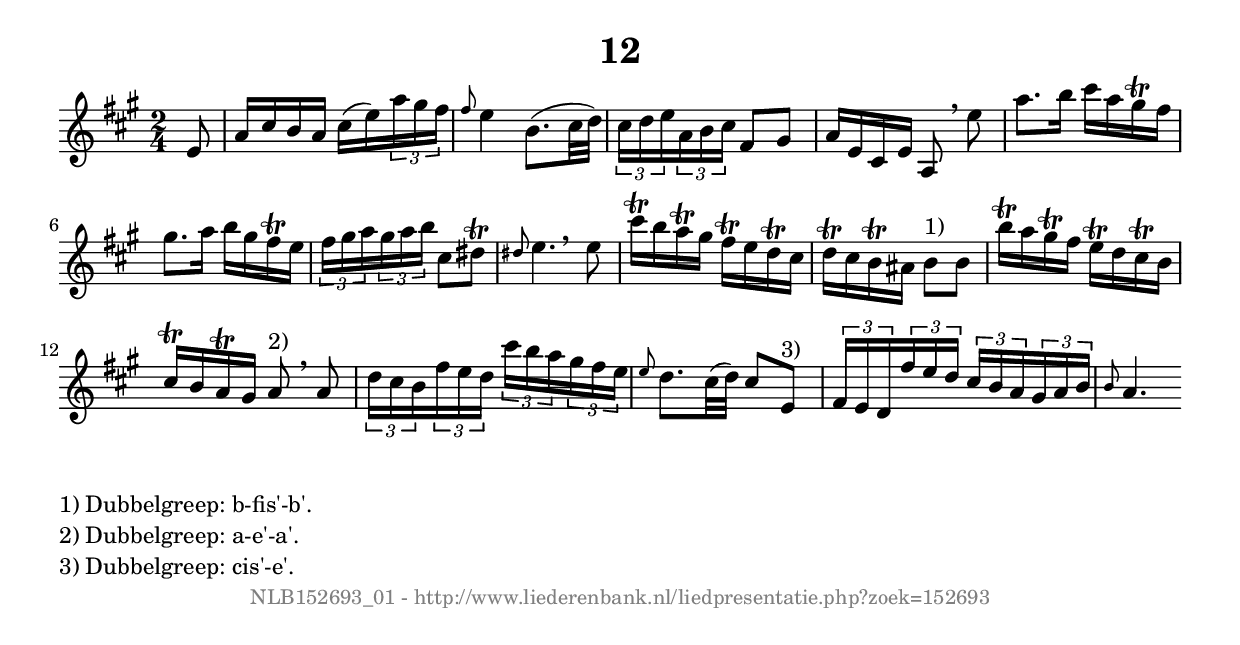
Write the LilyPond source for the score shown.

%
% produced by wce2krn 1.64 (7 June 2014)
%
\version"2.16"
#(append! paper-alist '(("long" . (cons (* 210 mm) (* 2000 mm)))))
#(set-default-paper-size "long")
sb = {\breathe}
mBreak = {\breathe }
bBreak = {\breathe }
x = {\once\override NoteHead #'style = #'cross }
gl=\glissando
itime={\override Staff.TimeSignature #'stencil = ##f }
ficta = {\once\set suggestAccidentals = ##t}
fine = {\once\override Score.RehearsalMark #'self-alignment-X = #1 \mark \markup {\italic{Fine}}}
dc = {\once\override Score.RehearsalMark #'self-alignment-X = #1 \mark \markup {\italic{D.C.}}}
dcf = {\once\override Score.RehearsalMark #'self-alignment-X = #1 \mark \markup {\italic{D.C. al Fine}}}
dcc = {\once\override Score.RehearsalMark #'self-alignment-X = #1 \mark \markup {\italic{D.C. al Coda}}}
ds = {\once\override Score.RehearsalMark #'self-alignment-X = #1 \mark \markup {\italic{D.S.}}}
dsf = {\once\override Score.RehearsalMark #'self-alignment-X = #1 \mark \markup {\italic{D.S. al Fine}}}
dsc = {\once\override Score.RehearsalMark #'self-alignment-X = #1 \mark \markup {\italic{D.S. al Coda}}}
pv = {\set Score.repeatCommands = #'((volta "1"))}
sv = {\set Score.repeatCommands = #'((volta "2"))}
tv = {\set Score.repeatCommands = #'((volta "3"))}
qv = {\set Score.repeatCommands = #'((volta "4"))}
xv = {\set Score.repeatCommands = #'((volta #f))}
\header{ tagline = ""
title = "12"
}
\score {{
\key a \major
\relative g'
{
\set melismaBusyProperties = #'()
\partial 32*4
\time 2/4
\tempo 4=120
\override Score.MetronomeMark #'transparent = ##t
\override Score.RehearsalMark #'break-visibility = #(vector #t #t #f)
e8 a16 cis b a cis( e) \times 2/3 { a gis fis } \grace { fis8 } e4 b8.( cis32 d) \times 2/3 { cis16 d e } \times 2/3 { a, b cis } fis,8 gis a16 e cis e a,8 \sb e'' a8. b16 cis a gis^\trill fis gis8. a16 b gis fis^\trill e \times 2/3 { fis gis a } \times 2/3 { gis a b } cis,8 dis^\trill \grace { dis } e4. \bar ":|:" \bBreak
e8 cis'16^\trill b a^\trill gis fis^\trill e d^\trill cis d^\trill cis b^\trill ais b8^"1)" b b'16^\trill a gis^\trill fis e^\trill d cis^\trill b cis^\trill b a^\trill gis a8^"2)" \sb a \times 2/3 { d16 cis b } \times 2/3 { fis' e d } \times 2/3 { cis' b a } \times 2/3 { gis fis e } \grace { e8 } d8. cis32( d) cis8 e,^"3)" \times 2/3 { fis16 e d } \times 2/3 { fis' e d } \times 2/3 { cis b a } \times 2/3 { gis a b } \grace { b8 } a4. \bar ":|"
 }}
 \midi { }
 \layout {
            indent = 0.0\cm
}
}
\markup { \wordwrap-string #" 
1) Dubbelgreep: b-fis'-b'.

2) Dubbelgreep: a-e'-a'.

3) Dubbelgreep: cis'-e'.
"}
\markup { \vspace #0 } \markup { \with-color #grey \fill-line { \center-column { \smaller "NLB152693_01 - http://www.liederenbank.nl/liedpresentatie.php?zoek=152693" } } }
